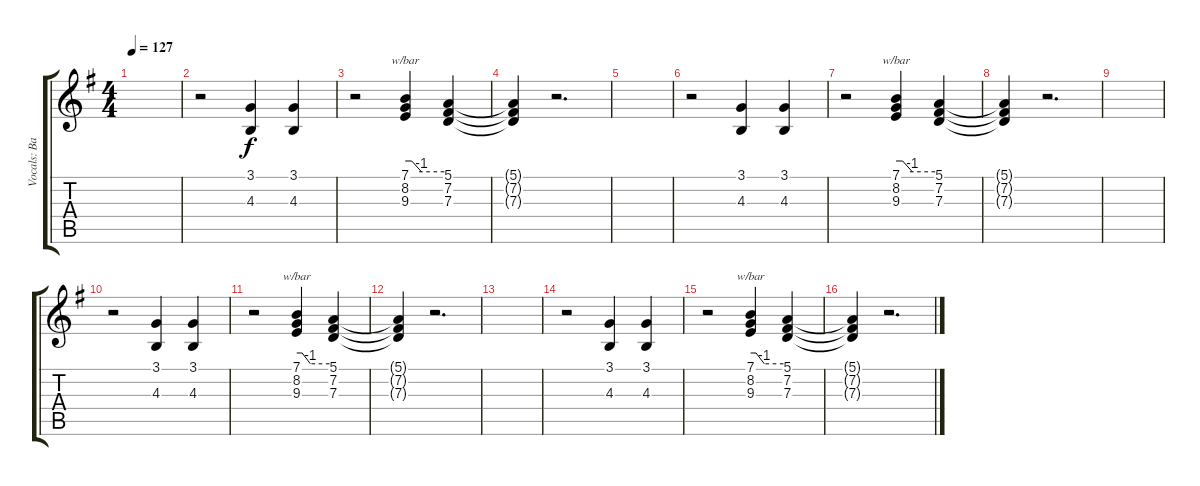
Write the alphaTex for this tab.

\track ("Vocals: Back" "Vocals: Ba") {instrument pad4choir}
\staff {score tabs}
\tuning (E4 B3 G3 D3 A2 E2) {hide}
\ts (4 4)
\tempo 127
\clef g2
\ks g
|
r.2 (3.1 4.3).4 (3.1 4.3).4 |
r.2 (7.1 8.2 9.3).4{tbe (custom default 0 0 10 0 25 -4 60 -4)} (5.1 7.2 7.3).4 |
(5.1{t} 7.2{t} 7.3{t}).4 r.2{d} |
|
r.2 (3.1 4.3).4 (3.1 4.3).4 |
r.2 (7.1 8.2 9.3).4{tbe (custom default 0 0 10 0 25 -4 60 -4)} (5.1 7.2 7.3).4 |
(5.1{t} 7.2{t} 7.3{t}).4 r.2{d} |
|
r.2 (3.1 4.3).4 (3.1 4.3).4 |
r.2 (7.1 8.2 9.3).4{tbe (custom default 0 0 10 0 25 -4 60 -4)} (5.1 7.2 7.3).4 |
(5.1{t} 7.2{t} 7.3{t}).4 r.2{d} |
|
r.2 (3.1 4.3).4 (3.1 4.3).4 |
r.2 (7.1 8.2 9.3).4{tbe (custom default 0 0 10 0 25 -4 60 -4)} (5.1 7.2 7.3).4 |
(5.1{t} 7.2{t} 7.3{t}).4 r.2{d}
